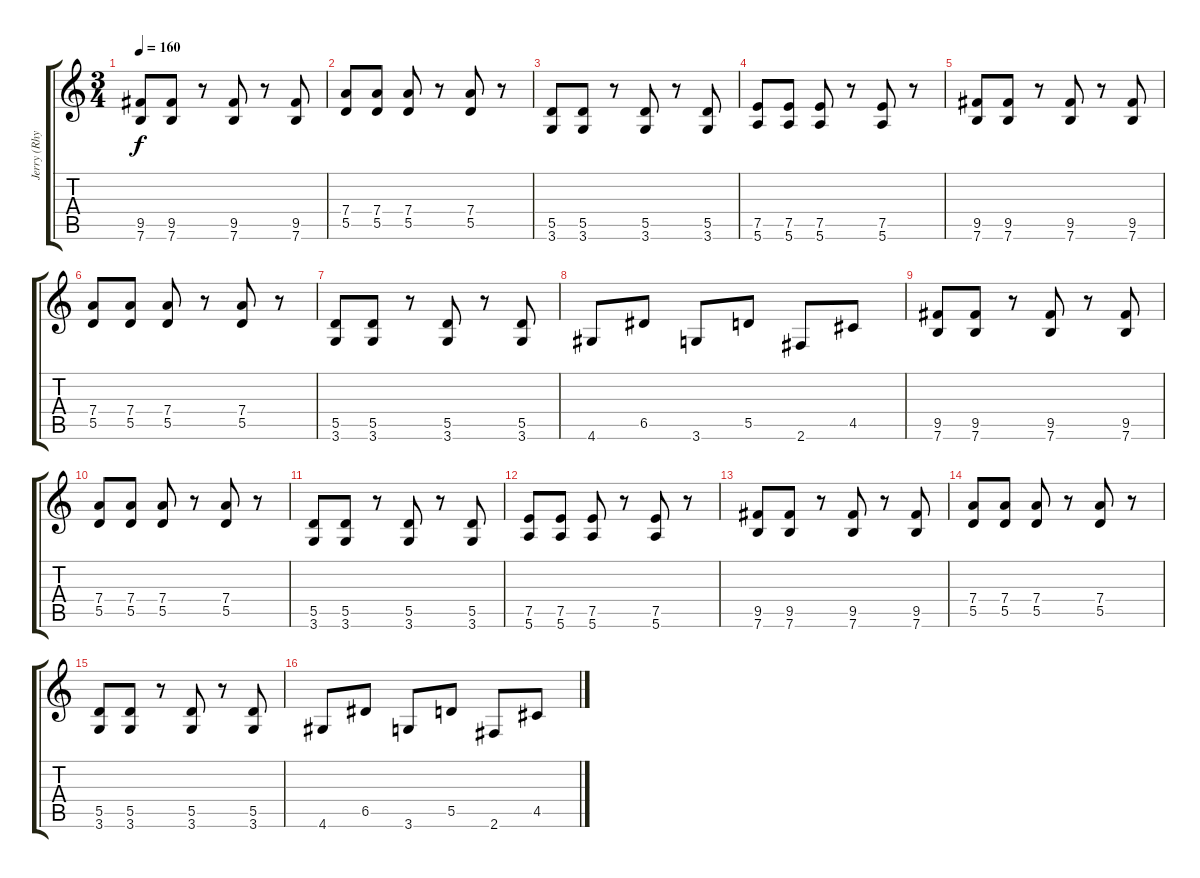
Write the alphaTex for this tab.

\track ("Jerry (Rhythm)" "Jerry (Rhy") {instrument distortionguitar}
\staff {score tabs}
\tuning (E4 B3 G3 D3 A2 E2) {hide}
\ts (3 4)
\tempo 160
\clef g2
\ks c
(9.5 7.6).8{dy f} (9.5 7.6).8 r.8 (9.5 7.6).8 r.8 (9.5 7.6).8 |
(7.4 5.5).8 (7.4 5.5).8 (7.4 5.5).8 r.8 (7.4 5.5).8 r.8 |
(5.5 3.6).8 (5.5 3.6).8 r.8 (5.5 3.6).8 r.8 (5.5 3.6).8 |
(7.5 5.6).8 (7.5 5.6).8 (7.5 5.6).8 r.8 (7.5 5.6).8 r.8 |
(9.5 7.6).8 (9.5 7.6).8 r.8 (9.5 7.6).8 r.8 (9.5 7.6).8 |
(7.4 5.5).8 (7.4 5.5).8 (7.4 5.5).8 r.8 (7.4 5.5).8 r.8 |
(5.5 3.6).8 (5.5 3.6).8 r.8 (5.5 3.6).8 r.8 (5.5 3.6).8 |
4.6.8 6.5.8 3.6.8 5.5.8 2.6.8 4.5.8 |
(9.5 7.6).8 (9.5 7.6).8 r.8 (9.5 7.6).8 r.8 (9.5 7.6).8 |
(7.4 5.5).8 (7.4 5.5).8 (7.4 5.5).8 r.8 (7.4 5.5).8 r.8 |
(5.5 3.6).8 (5.5 3.6).8 r.8 (5.5 3.6).8 r.8 (5.5 3.6).8 |
(7.5 5.6).8 (7.5 5.6).8 (7.5 5.6).8 r.8 (7.5 5.6).8 r.8 |
(9.5 7.6).8 (9.5 7.6).8 r.8 (9.5 7.6).8 r.8 (9.5 7.6).8 |
(7.4 5.5).8 (7.4 5.5).8 (7.4 5.5).8 r.8 (7.4 5.5).8 r.8 |
(5.5 3.6).8 (5.5 3.6).8 r.8 (5.5 3.6).8 r.8 (5.5 3.6).8 |
4.6.8 6.5.8 3.6.8 5.5.8 2.6.8 4.5.8
